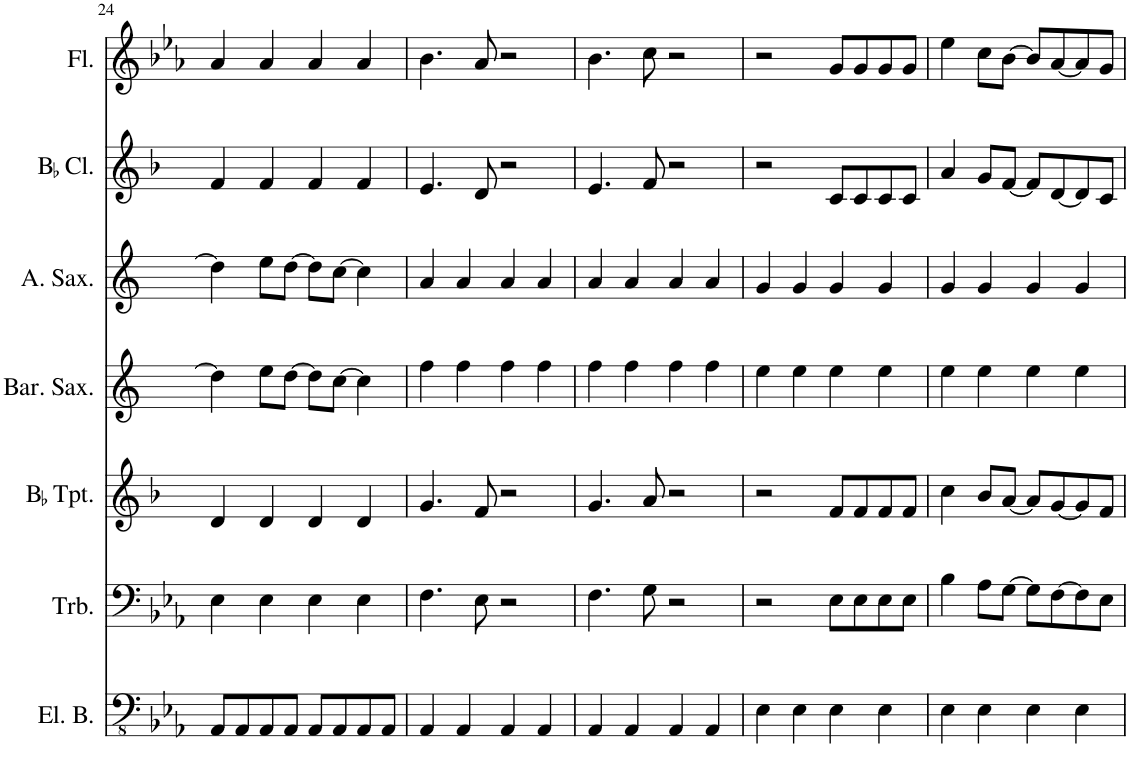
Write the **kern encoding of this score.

**kern	**kern	**kern	**kern	**kern	**kern	**kern
*part7	*part6	*part5	*part4	*part3	*part2	*part1
*staff7	*staff6	*staff5	*staff4	*staff3	*staff2	*staff1
*I"Electric Bass	*I"Trombone	*I"BaccidentalFlat Trumpet	*I"Baritone Saxophone	*I"Alto Saxophone	*I"BaccidentalFlat Clarinet	*I"Flute
*I'El. B.	*I'Trb.	*I'BaccidentalFlat Tpt.	*I'Bar. Sax.	*I'A. Sax.	*I'BaccidentalFlat Cl.	*I'Fl.
!!LO:PB:g=z
*clefFv4	*clefF4	*clefG2	*clefG2	*clefG2	*clefG2	*clefG2
*	*	*Trd1c2	*Trd12c21	*Trd5c9	*Trd1c2	*
*k[b-e-a-]	*k[b-e-a-]	*k[b-]	*k[]	*k[]	*k[b-]	*k[b-e-a-]
*M4/4	*M4/4	*M4/4	*M4/4	*M4/4	*M4/4	*M4/4
=24	=24	=24	=24	=24	=24	=24
8AAA-/L	4E-\	4d/	4dd\]	4dd\]	4f/	4a-/
8AAA-/	.	.	.	.	.	.
8AAA-/	4E-\	4d/	8ee\L	8ee\L	4f/	4a-/
8AAA-/J	.	.	[8dd\J	[8dd\J	.	.
8AAA-/L	4E-\	4d/	8dd\L]	8dd\L]	4f/	4a-/
8AAA-/	.	.	[8cc\J	[8cc\J	.	.
8AAA-/	4E-\	4d/	4cc\]	4cc\]	4f/	4a-/
8AAA-/J	.	.	.	.	.	.
=25	=25	=25	=25	=25	=25	=25
4AAA-/	4.F\	4.g/	4ff\	4a/	4.e/	4.b-\
4AAA-/	.	.	4ff\	4a/	.	.
.	8E-\	8f/	.	.	8d/	8a-/
4AAA-/	2r	2r	4ff\	4a/	2r	2r
4AAA-/	.	.	4ff\	4a/	.	.
=26	=26	=26	=26	=26	=26	=26
4AAA-/	4.F\	4.g/	4ff\	4a/	4.e/	4.b-\
4AAA-/	.	.	4ff\	4a/	.	.
.	8G\	8a/	.	.	8f/	8cc\
4AAA-/	2r	2r	4ff\	4a/	2r	2r
4AAA-/	.	.	4ff\	4a/	.	.
=27	=27	=27	=27	=27	=27	=27
4EE-\	2r	2r	4ee\	4g/	2r	2r
4EE-\	.	.	4ee\	4g/	.	.
4EE-\	8E-\L	8f/L	4ee\	4g/	8c/L	8g/L
.	8E-\	8f/	.	.	8c/	8g/
4EE-\	8E-\	8f/	4ee\	4g/	8c/	8g/
.	8E-\J	8f/J	.	.	8c/J	8g/J
=28	=28	=28	=28	=28	=28	=28
4EE-\	4B-\	4cc\	4ee\	4g/	4a/	4ee-\
4EE-\	8A-\L	8b-/L	4ee\	4g/	8g/L	8cc\L
.	[8G\J	[8a/J	.	.	[8f/J	[8b-\J
4EE-\	8G\L]	8a/L]	4ee\	4g/	8f/L]	8b-/L]
.	[8F\	[8g/	.	.	[8d/	[8a-/
4EE-\	8F\]	8g/]	4ee\	4g/	8d/]	8a-/]
.	8E-\J	8f/J	.	.	8c/J	8g/J
=	=	=	=	=	=	=
*-	*-	*-	*-	*-	*-	*-
